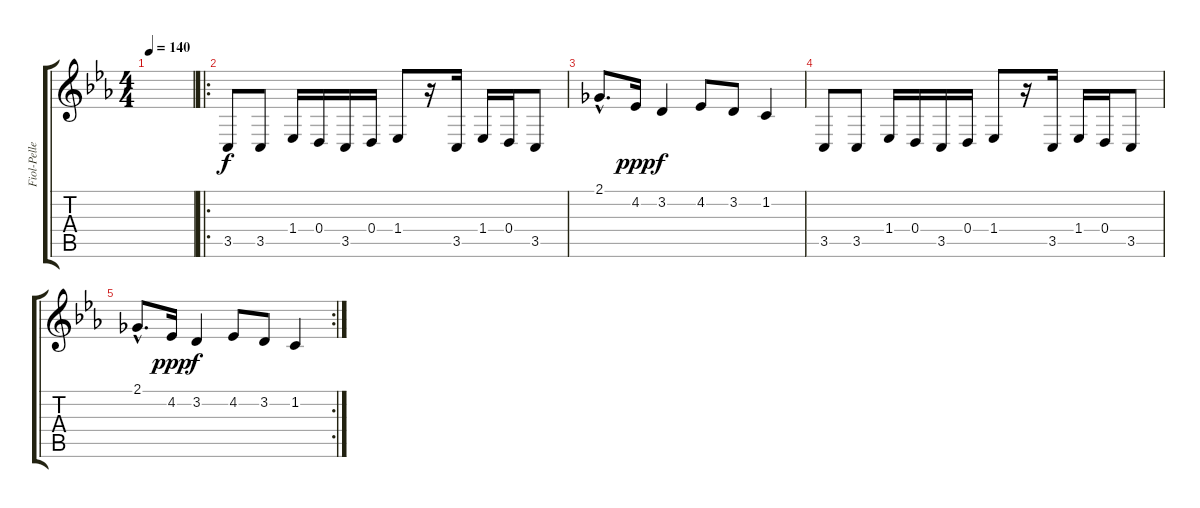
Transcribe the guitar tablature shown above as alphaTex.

\track ("Fiol-Pelle (Nästan gäst)" "Fiol-Pelle") {instrument tremolostrings}
\staff {score tabs}
\tuning (E4 B3 G3 D3 A2 E2) {hide}
\ts (4 4)
\tempo 140
\clef g2
\ks eb
|
\ro
3.5.8 3.5.8 1.4.16 0.4.16 3.5.16 0.4.16 1.4.8 r.16 3.5.16 1.4.16 0.4.16 3.5.8 |
2.1{hac}.8{d} 4.2.16{dy ppp} 3.2.4{dy f} 4.2.8 3.2.8 1.2.4 |
3.5.8 3.5.8 1.4.16 0.4.16 3.5.16 0.4.16 1.4.8 r.16 3.5.16 1.4.16 0.4.16 3.5.8 |
\rc 2
2.1{hac}.8{d} 4.2.16{dy ppp} 3.2.4{dy f} 4.2.8 3.2.8 1.2.4
